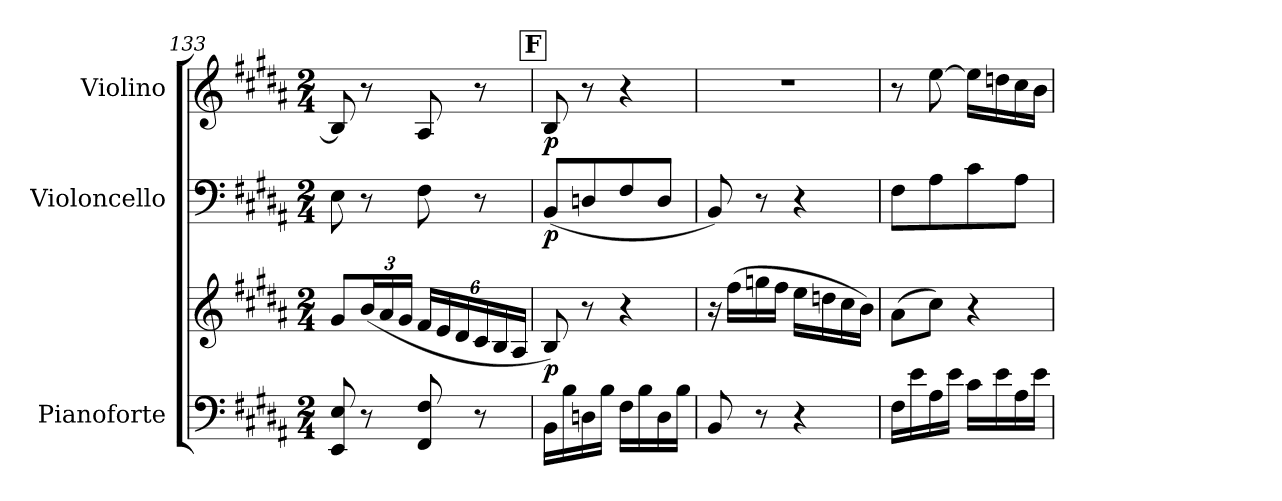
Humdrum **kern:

**kern	**kern	**dynam	**kern	**dynam	**kern	**dynam
*part3	*part3	*part3	*part2	*part2	*part1	*part1
*staff4	*staff3	*staff3/4	*staff2	*staff2	*staff1	*staff1
*I"Pianoforte	*	*	*I"Violoncello	*	*I"Violino	*
*I'Pno	*	*	*	*	*	*
*clefF4	*clefG2	*	*clefF4	*	*clefG2	*
*k[f#c#g#d#a#]	*k[f#c#g#d#a#]	*	*k[f#c#g#d#a#]	*	*k[f#c#g#d#a#]	*
*B:	*B:	*	*B:	*	*B:	*
*M2/4	*M2/4	*	*M2/4	*	*M2/4	*
=133	=133	=133	=133	=133	=133	=133
8EE/ 8E/	8g#/L	.	8E\	.	8B/]	.
*	*Xbrackettup	*	*	*	*	*
8r	(<24b/L	.	8r	.	8r	.
.	24a#/	.	.	.	.	.
.	24g#/JJ	.	.	.	.	.
8FF#/ 8F#/	24f#/LL	.	8F#\	.	8A#/	.
.	24e/	.	.	.	.	.
.	24d#/	.	.	.	.	.
8r	24c#/	.	8r	.	8r	.
.	24B/	.	.	.	.	.
.	24A#/JJ	.	.	.	.	.
!!LO:REH:place=s1:a:fs=14:t=F
=134	=134	=134	=134	=134	=134	=134
!	!	!LO:DY:b	!	!LO:DY:b	!	!LO:DY:b
16BB\LL	8B/)	p	(<8BB/L	p	8B/	p
16B\	.	.	.	.	.	.
16Dn\	8r	.	8Dn/	.	8r	.
16B\JJ	.	.	.	.	.	.
16F#\LL	4r	.	8F#/	.	4r	.
16B\	.	.	.	.	.	.
16D\	.	.	8D/J	.	.	.
16B\JJ	.	.	.	.	.	.
=135	=135	=135	=135	=135	=135	=135
8BB/	16r	.	8BB/)	.	2r	.
.	(>16ff#\LL	.	.	.	.	.
8r	16ggn\	.	8r	.	.	.
.	16ff#\JJ	.	.	.	.	.
4r	16ee\LL	.	4r	.	.	.
.	16ddn\	.	.	.	.	.
.	16cc#\	.	.	.	.	.
.	16b\JJ)	.	.	.	.	.
!!LO:LB:g=z
=136	=136	=136	=136	=136	=136	=136
16F#\LL	(>8a#\L	.	8F#\L	.	8r	.
16e\	.	.	.	.	.	.
16A#\	8cc#\J)	.	8A#\	.	[8ee\	.
16e\JJ	.	.	.	.	.	.
16c#\LL	4r	.	8c#\	.	16ee\LL]	.
16e\	.	.	.	.	16ddn\	.
16A#\	.	.	8A#\J	.	16cc#\	.
16e\JJ	.	.	.	.	16b\JJ	.
=	=	=	=	=	=	=
*-	*-	*-	*-	*-	*-	*-
